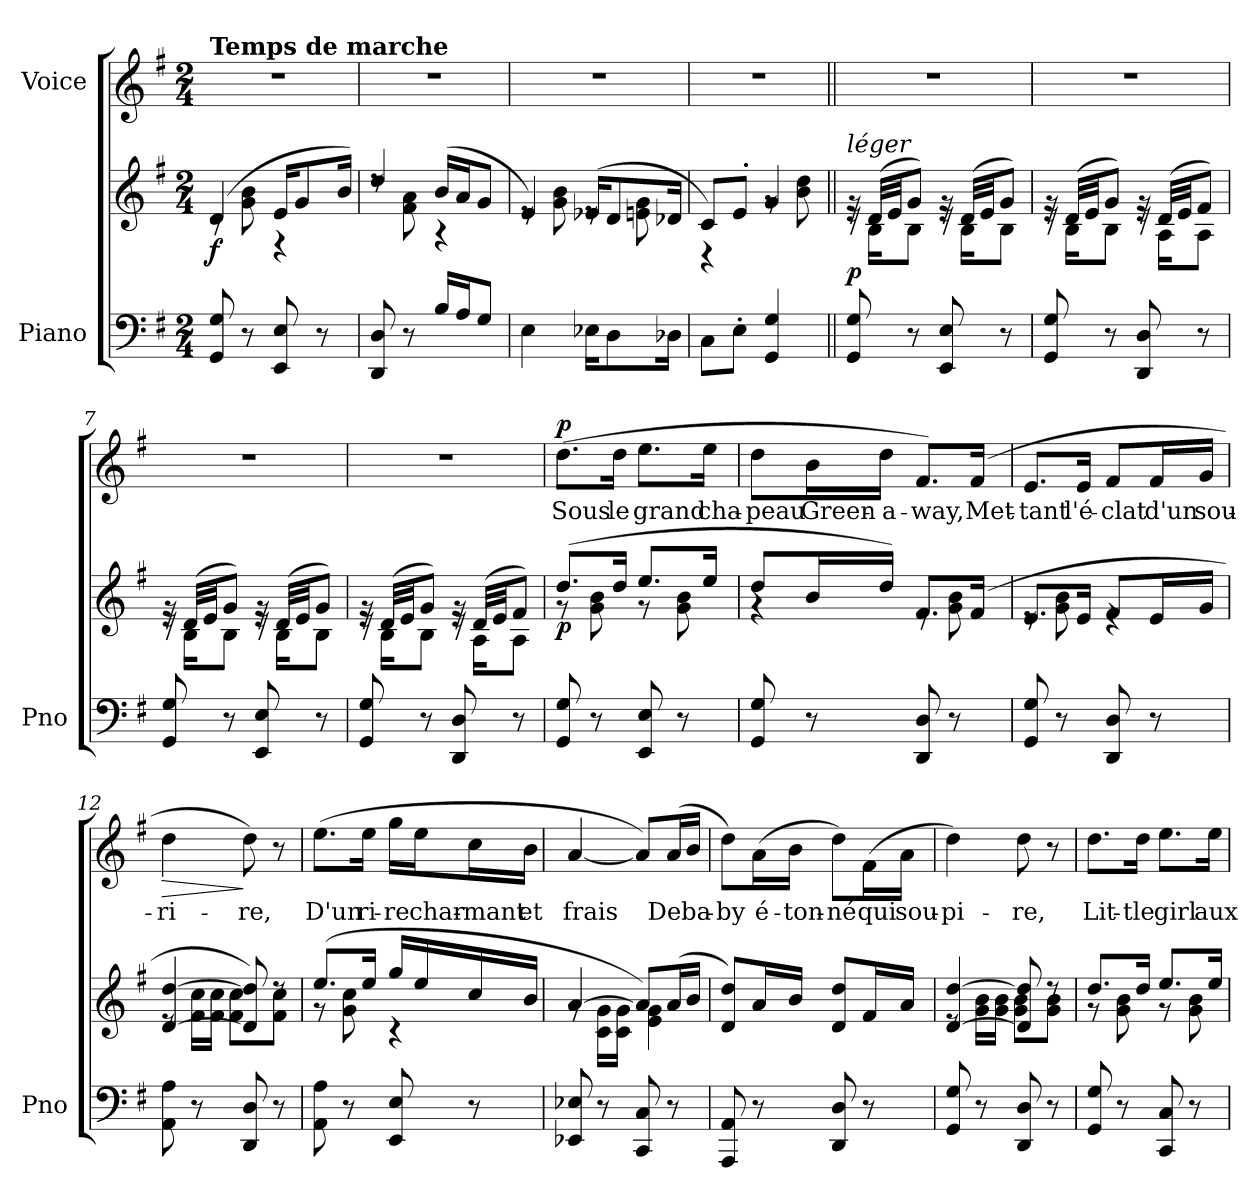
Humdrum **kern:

**kern	**kern	**dynam	**kern	**text	**dynam
*part2	*part2	*part2	*part1	*part1	*part1
*staff3	*staff2	*staff2/3	*staff1	*staff1	*staff1
*I"Piano	*	*	*I"Voice	*	*
*I'Pno	*	*	*	*	*
*clefF4	*clefG2	*	*clefG2	*	*
*k[f#]	*k[f#]	*	*k[f#]	*	*
*M2/4	*M2/4	*	*M2/4	*	*
=1	=1	=1	=1	=1	=1
*	*^	*	*	*	*
!	!	!	!	!LO:TX:a:B:t=Temps de marche	!	!
!	!	!	!LO:DY:b	!	!	!
8GG/ 8G/	(4d/	8rc	f	2r	.	.
8r	.	8g\ 8b\	.	.	.	.
8EE/ 8E/	16e/KL	4r	.	.	.	.
.	8g/	.	.	.	.	.
8r	.	.	.	.	.	.
.	16b/Jk)	.	.	.	.	.
=2	=2	=2	=2	=2	=2	=2
8DD/ 8D/	4dd/	8rdd	.	2r	.	.
8r	.	8f#\ 8a\	.	.	.	.
16B/LL	(16b/LL	4r	.	.	.	.
16A/J	16a/J	.	.	.	.	.
8G/J	8g/J	.	.	.	.	.
=3	=3	=3	=3	=3	=3	=3
4E\	4e/)	8re	.	2r	.	.
.	.	8g\ 8b\	.	.	.	.
16E-X\KL	(16e-X/KL	8re	.	.	.	.
8D\	8d/	.	.	.	.	.
.	.	8en\ 8g\	.	.	.	.
16D-X\Jk	16d-X/Jk	.	.	.	.	.
=4	=4	=4	=4	=4	=4	=4
8C\L	8c/L)	4r	.	2r	.	.
8E'\J	8e'/J	.	.	.	.	.
4GG/ 4G/	4g/	8rg	.	.	.	.
.	.	8b\ 8dd\	.	.	.	.
!!LO:LB:g=z
=5||	=5||	=5||	=5||	=5||	=5||	=5||
!	!LO:TX:a:i:t=léger	!	!	!	!	!
!	!	!	!LO:DY:b	!	!	!
8GG/ 8G/	16re	16rg	p	2r	.	.
.	(32d/LLL	16B\KL	.	.	.	.
.	32e/JJ	.	.	.	.	.
8r	8g/J)	8B\J	.	.	.	.
8EE/ 8E/	16re	16rg	.	.	.	.
.	(32d/LLL	16B\KL	.	.	.	.
.	32e/JJ	.	.	.	.	.
8r	8g/J)	8B\J	.	.	.	.
=6	=6	=6	=6	=6	=6	=6
8GG/ 8G/	16re	16rg	.	2r	.	.
.	(32d/LLL	16B\KL	.	.	.	.
.	32e/JJ	.	.	.	.	.
8r	8g/J)	8B\J	.	.	.	.
8DD/ 8D/	16re	16rg	.	.	.	.
.	(32d/LLL	16A\KL	.	.	.	.
.	32e/JJ	.	.	.	.	.
8r	8f#/J)	8A\J	.	.	.	.
=7	=7	=7	=7	=7	=7	=7
8GG/ 8G/	16re	16rg	.	2r	.	.
.	(32d/LLL	16B\KL	.	.	.	.
.	32e/JJ	.	.	.	.	.
8r	8g/J)	8B\J	.	.	.	.
8EE/ 8E/	16re	16rg	.	.	.	.
.	(32d/LLL	16B\KL	.	.	.	.
.	32e/JJ	.	.	.	.	.
8r	8g/J)	8B\J	.	.	.	.
=8	=8	=8	=8	=8	=8	=8
8GG/ 8G/	16re	16rg	.	2r	.	.
.	(32d/LLL	16B\KL	.	.	.	.
.	32e/JJ	.	.	.	.	.
8r	8g/J)	8B\J	.	.	.	.
8DD/ 8D/	16re	16rg	.	.	.	.
.	(32d/LLL	16A\KL	.	.	.	.
.	32e/JJ	.	.	.	.	.
8r	8f#/J)	8A\J	.	.	.	.
!!LO:LB:g=z
=9	=9	=9	=9	=9	=9	=9
!	!	!	!LO:DY:b	!	!LO:LY:b	!LO:DY:a
8GG/ 8G/	(8.dd/L	8r	p	(8.dd\L	Sous	p
8r	.	8g\ 8b\	.	.	.	.
!	!	!	!	!	!LO:LY:b	!
.	16dd/Jk	.	.	16dd\Jk	le	.
!	!	!	!	!	!LO:LY:b	!
8EE/ 8E/	8.ee/L	8r	.	8.ee\L	grand	.
8r	.	8g\ 8b\	.	.	.	.
!	!	!	!	!	!LO:LY:b	!
.	16ee/Jk	.	.	16ee\Jk	cha-	.
=10	=10	=10	=10	=10	=10	=10
!	!	!	!	!	!LO:LY:b	!
8GG/ 8G/	8dd/L	4rg	.	8dd\L	-peau	.
!	!	!	!	!	!LO:LY:b	!
8r	16b/L	.	.	16b\L	Green-	.
!	!	!	!	!	!LO:LY:b	!
.	16dd/JJ)	.	.	16dd\JJ	-a-	.
!	!	!	!	!	!LO:LY:b	!
8DD/ 8D/	8.f#/L	8re	.	8.f#/L)	-way,	.
8r	.	8g\ 8b\	.	.	.	.
!	!	!	!	!	!LO:LY:b	!
.	(16f#/Jk	.	.	(16f#/Jk	Met-	.
=11	=11	=11	=11	=11	=11	=11
!	!	!	!	!	!LO:LY:b	!
8GG/ 8G/	8.e/L	8re	.	8.e/L	-tant	.
8r	.	8g\ 8b\	.	.	.	.
!	!	!	!	!	!LO:LY:b	!
.	16e/Jk	.	.	16e/Jk	l'é-	.
!	!	!	!	!	!LO:LY:b	!
8DD/ 8D/	8f#/L	4re	.	8f#/L	-clat	.
!	!	!	!	!	!LO:LY:b	!
8r	16e/L	.	.	16f#/L	d'un	.
!	!	!	!	!	!LO:LY:b	!
.	16g/JJ	.	.	16g/JJ	sou-	.
=12	=12	=12	=12	=12	=12	=12
!	!	!	!	!	!LO:LY:b	!LO:HP:b
8AA\ 8A\	[4d/ [4dd/	8re	.	4dd\	-ri-	>
8r	.	16f#\ 16cc\LL	.	.	.	.
.	.	16f#\ 16cc\JJ	.	.	.	.
!	!	!	!	!	!LO:LY:b	!
8DD/ 8D/	8d/] 8dd/])	8f#\ 8cc\L	.	8dd\)	-re,	]
8r	8rdd	8f#\ 8cc\J	.	8r	.	.
!!LO:LB:g=z
=13	=13	=13	=13	=13	=13	=13
!	!	!	!	!	!LO:LY:b	!
8AA\ 8A\	(8.ee/L	8r	.	(8.ee\L	D'un	.
8r	.	8g\ 8cc\	.	.	.	.
!	!	!	!	!	!LO:LY:b	!
.	16ee/Jk	.	.	16ee\Jk	ri-	.
!	!	!	!	!	!LO:LY:b	!
8EE/ 8E/	16gg/LL	4r	.	16gg\LL	-re	.
!	!	!	!	!	!LO:LY:b	!
.	16ee/	.	.	16ee\J	char-	.
!	!	!	!	!	!LO:LY:b	!
8r	16cc/	.	.	16cc\L	-mant	.
!	!	!	!	!	!LO:LY:b	!
.	16b/JJ	.	.	16b\JJ	et	.
=14	=14	=14	=14	=14	=14	=14
!	!	!	!	!	!LO:LY:b	!
8EE-X/ 8E-X/	[4a/	8rg	.	[4a/	frais	.
8r	.	16c\ 16g\LL	.	.	.	.
.	.	16c\ 16g\JJ	.	.	.	.
8CC/ 8C/	8a/L])	4e\ 4g\	.	8a/L])	.	.
!	!	!	!	!	!LO:LY:b	!
8r	(16a/L	.	.	(16a/L	De	.
!	!	!	!	!	!LO:LY:b	!
.	16b/JJ	.	.	16b/JJ	ba-	.
*	*v	*v	*	*	*	*
=15	=15	=15	=15	=15	=15
!	!	!	!	!LO:LY:b	!
8AAA/ 8AA/	8d/ 8dd/L)	.	8dd\L)	-by	.
!	!	!	!	!LO:LY:b	!
8r	16a/L	.	(16a\L	é-	.
!	!	!	!	!LO:LY:b	!
.	16b/JJ	.	16b\JJ	-ton-	.
!	!	!	!	!LO:LY:b	!
8DD/ 8D/	8d/ 8dd/L	.	8dd\L)	-né	.
!	!	!	!	!LO:LY:b	!
8r	16f#/L	.	(>16f#\L	qui	.
!	!	!	!	!LO:LY:b	!
.	16a/JJ	.	16a\JJ	sou-	.
=16	=16	=16	=16	=16	=16
*	*^	*	*	*	*
!	!	!	!	!	!LO:LY:b	!
8GG/ 8G/	[4d/ [4dd/	8re	.	4dd\)	-pi-	.
8r	.	16g\ 16b\LL	.	.	.	.
.	.	16g\ 16b\JJ	.	.	.	.
!	!	!	!	!	!LO:LY:b	!
8DD/ 8D/	8d/] 8dd/]	8g\ 8b\L	.	8dd\	-re,	.
8r	8rdd	8g\ 8b\J	.	8r	.	.
!!LO:PB:g=z
=17	=17	=17	=17	=17	=17	=17
!	!	!	!	!	!LO:LY:b	!
8GG/ 8G/	8.dd/L	8r	.	8.dd\L	Lit-	.
8r	.	8g\ 8b\	.	.	.	.
!	!	!	!	!	!LO:LY:b	!
.	16dd/Jk	.	.	16dd\Jk	-tle	.
!	!	!	!	!	!LO:LY:b	!
8CC/ 8C/	8.ee/L	8r	.	8.ee\L	girl	.
8r	.	8g\ 8b\	.	.	.	.
!	!	!	!	!	!LO:LY:b	!
.	16ee/Jk	.	.	16ee\Jk	aux	.
*	*v	*v	*	*	*	*
=	=	=	=	=	=
*-	*-	*-	*-	*-	*-
